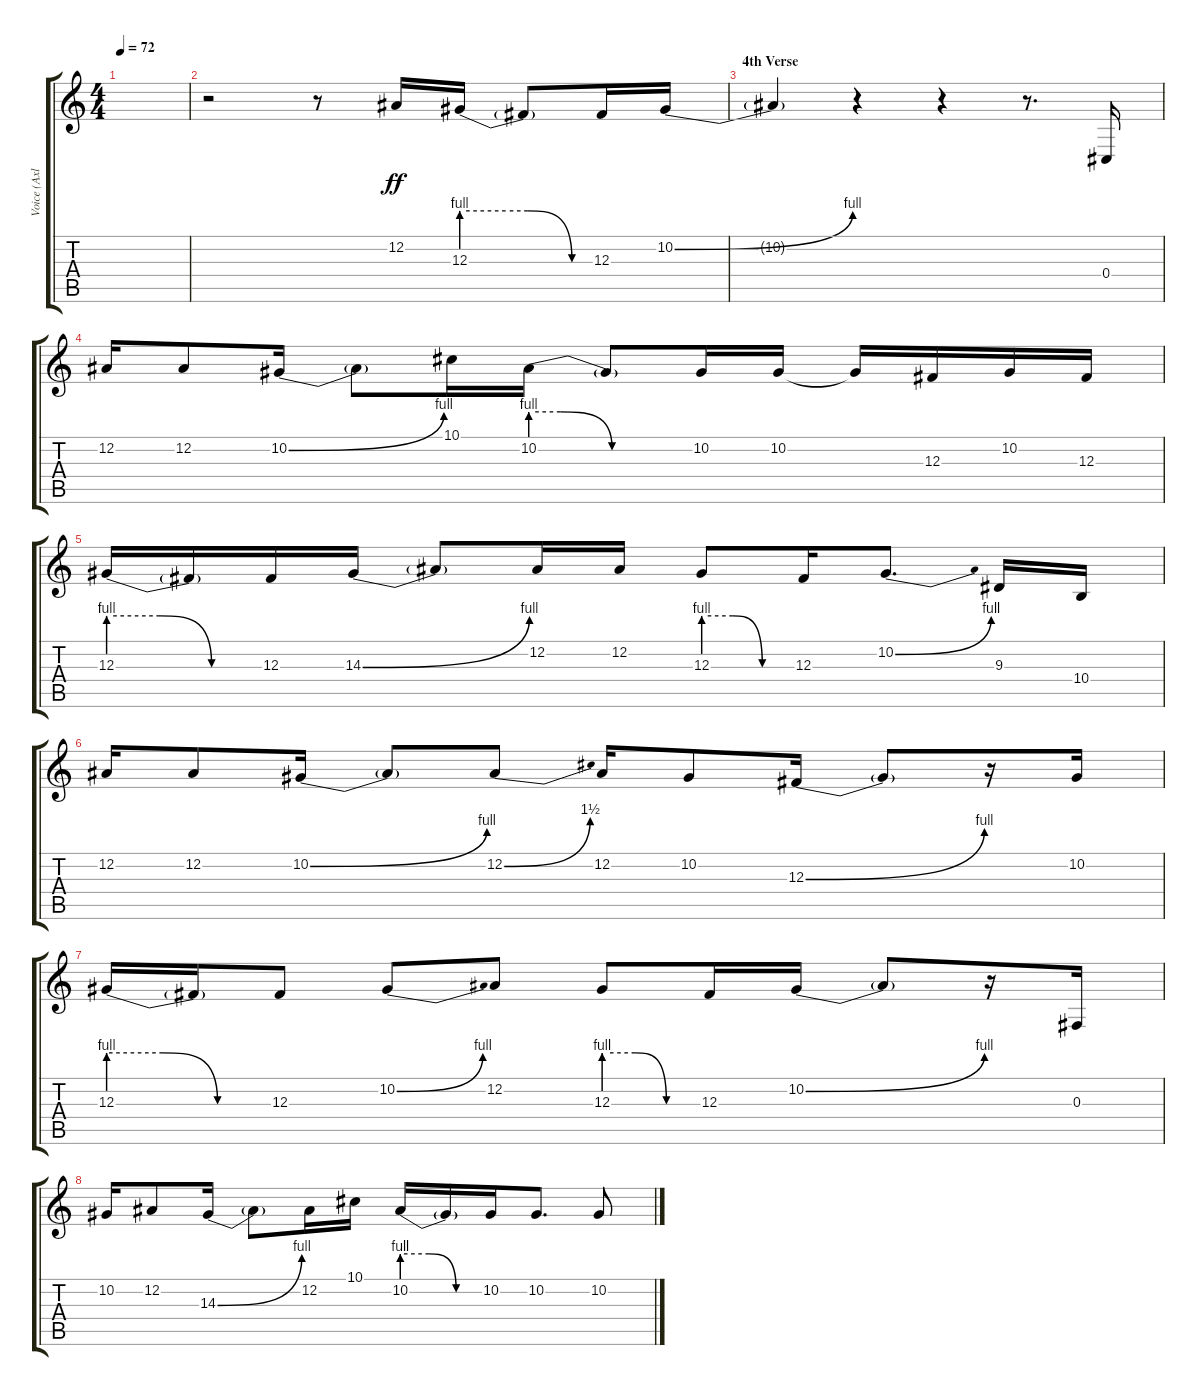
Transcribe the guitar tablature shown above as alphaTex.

\track ("Voice (Axl)" "Voice (Axl") {instrument lead2sawtooth}
\staff {score tabs}
\tuning (Eb4 Bb3 Gb3 Db3 Ab2 Eb2) {hide}
\ts (4 4)
\tempo 72
\clef g2
\ks c
|
r.2 r.8 12.2.16{dy ff} 12.3{be (custom 0 4 20 4 30 4 50 0 60 0)}.16 12.3{t}.8 12.3.16 10.2{be (bend 0 0 60 4)}.16 |
\section ("" "4th Verse")
10.2{t}.4 r.4 r.4 r.8{d} 0.4.16 |
12.2.16 12.2.8 10.2{be (bend 0 0 60 4)}.16 10.2{t}.8 10.1.16 10.2{be (custom 0 4 11 4 30 0 40 0 60 0)}.16 10.2{t}.8 10.2.16 10.2.16 10.2{t}.16 12.3.16 10.2.16 12.3.16 |
12.3{be (custom 0 4 20 4 40 0 60 0)}.16 12.3{t}.16 12.3.16 14.3{be (bend 0 0 60 4)}.16 14.3{t}.8 12.2.16 12.2.16 12.3{be (custom 0 4 20 4 40 0 60 0)}.8 12.3.16 10.2{be (bend 0 0 60 4)}.8{d} 9.3.16 10.4.16 |
12.2.16 12.2.8 10.2{be (bend 0 0 60 4)}.16 10.2{t}.8 12.2{be (bend 0 0 60 6)}.8 12.2.16 10.2.8 12.3{be (bend 0 0 60 4)}.16 12.3{t}.8 r.16 10.2.16 |
12.3{be (custom 0 4 20 4 40 0 60 0)}.16 12.3{t}.16 12.3.8 10.2{be (bend 0 0 60 4)}.8 12.2.8 12.3{be (custom 0 4 20 4 40 0 60 0)}.8 12.3.16 10.2{be (bend 0 0 60 4)}.16 10.2{t}.8 r.16 0.3.16 |
10.2.16 12.2.8 14.3{be (bend 0 0 60 4)}.16 14.3{t}.8 12.2.16 10.1.16 10.2{be (custom 0 4 20 4 40 0 60 0)}.16 10.2{t}.16 10.2.16 10.2.8{d} 10.2.8
